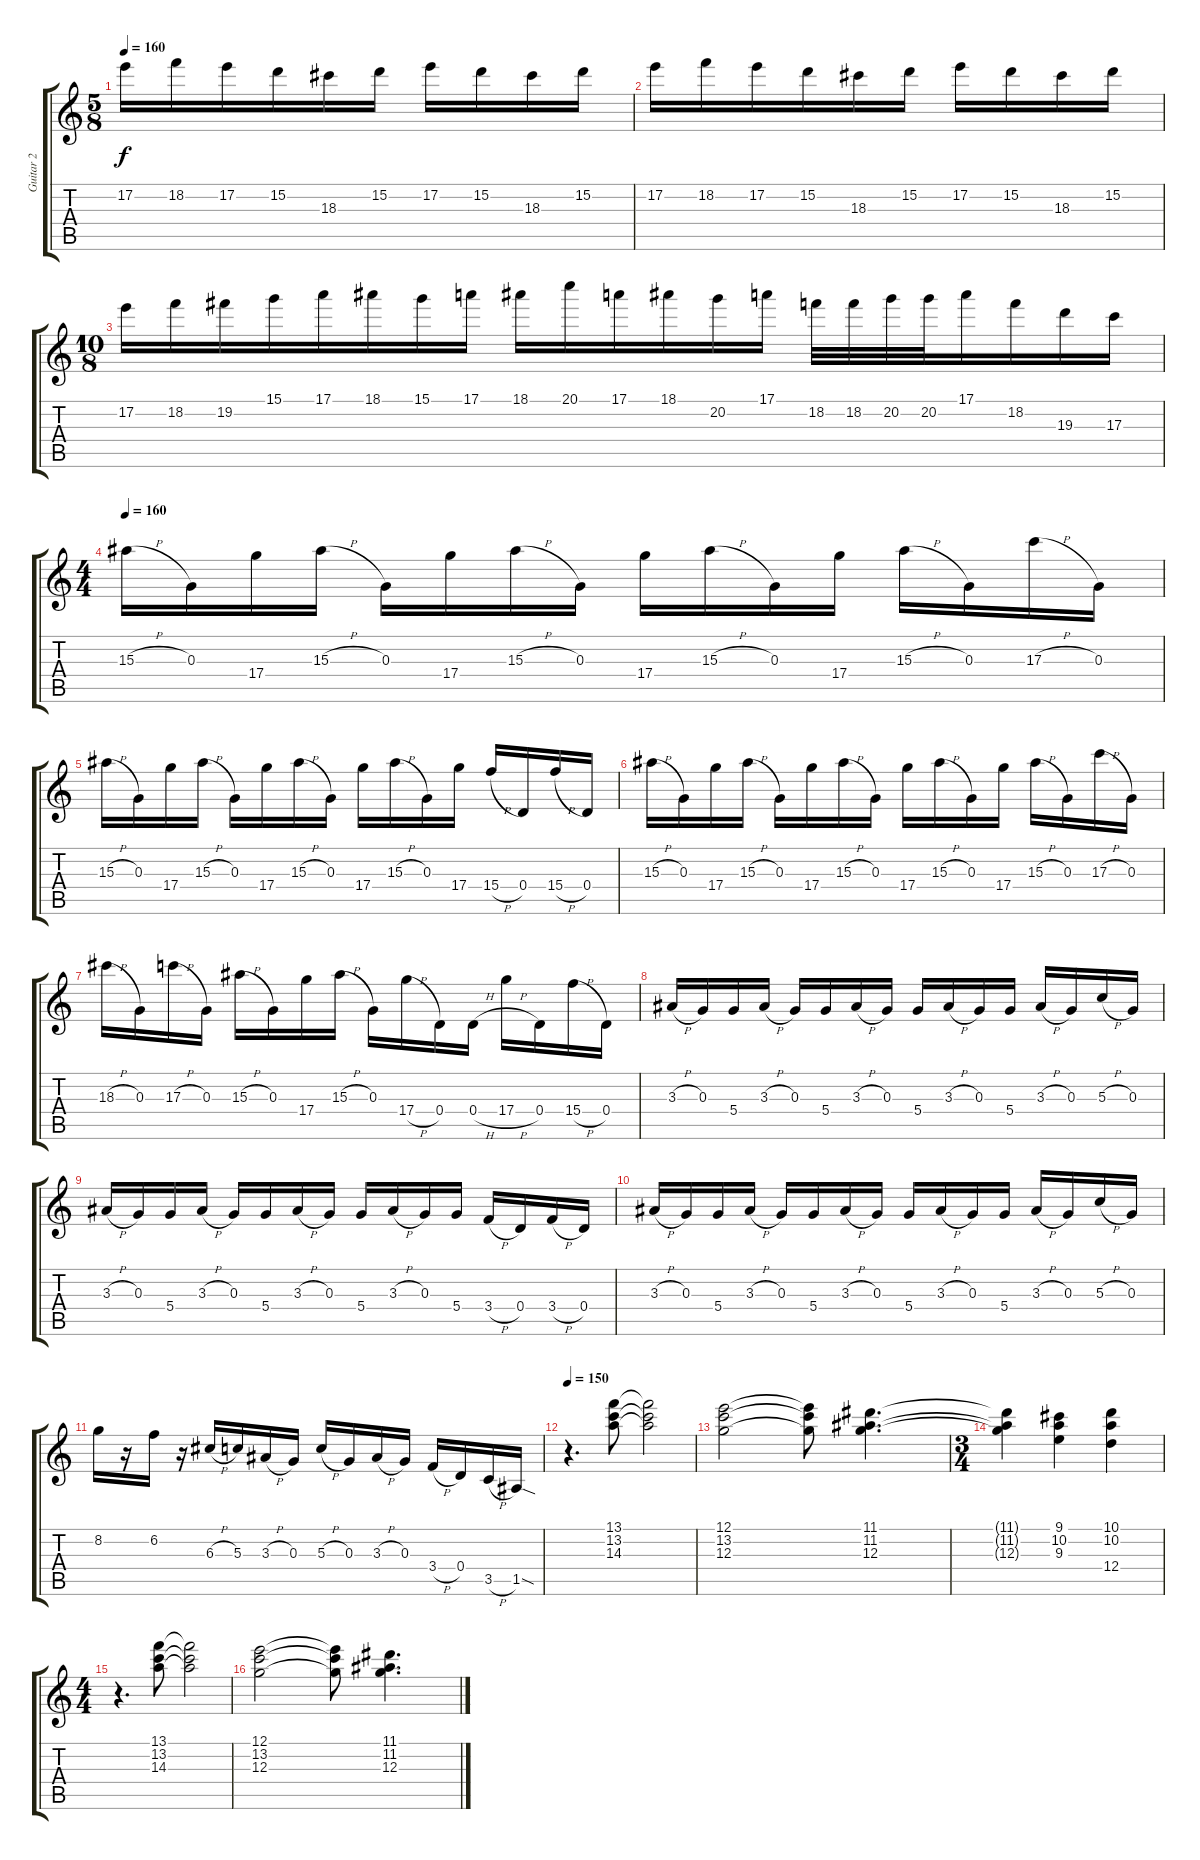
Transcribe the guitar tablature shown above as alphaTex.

\track ("Guitar 2" "Guitar 2") {instrument distortionguitar}
\staff {score tabs}
\tuning (E4 B3 G3 D3 A2 E2) {hide}
\ts (5 8)
\tempo 160
\clef g2
\ks c
17.2.16{dy f} 18.2.16 17.2.16 15.2.16 18.3.16 15.2.16 17.2.16 15.2.16 18.3.16 15.2.16 |
17.2.16 18.2.16 17.2.16 15.2.16 18.3.16 15.2.16 17.2.16 15.2.16 18.3.16 15.2.16 |
\ts (10 8)
17.2.16 18.2.16 19.2.16 15.1.16 17.1.16 18.1.16 15.1.16 17.1.16 18.1.16 20.1.16 17.1.16 18.1.16 20.2.16 17.1.16 18.2.32 18.2.32 20.2.32 20.2.32 17.1.16 18.2.16 19.3.16 17.3.16 |
\ts (4 4)
\tempo 160
15.3{h}.16 0.3.16 17.4.16 15.3{h}.16 0.3.16 17.4.16 15.3{h}.16 0.3.16 17.4.16 15.3{h}.16 0.3.16 17.4.16 15.3{h}.16 0.3.16 17.3{h}.16 0.3.16 |
15.3{h}.16 0.3.16 17.4.16 15.3{h}.16 0.3.16 17.4.16 15.3{h}.16 0.3.16 17.4.16 15.3{h}.16 0.3.16 17.4.16 15.4{h}.16 0.4.16 15.4{h}.16 0.4.16 |
15.3{h}.16 0.3.16 17.4.16 15.3{h}.16 0.3.16 17.4.16 15.3{h}.16 0.3.16 17.4.16 15.3{h}.16 0.3.16 17.4.16 15.3{h}.16 0.3.16 17.3{h}.16 0.3.16 |
18.3{h}.16 0.3.16 17.3{h}.16 0.3.16 15.3{h}.16 0.3.16 17.4.16 15.3{h}.16 0.3.16 17.4{h}.16 0.4.16 0.4{h}.16 17.4{h}.16 0.4.16 15.4{h}.16 0.4.16 |
3.3{h}.16 0.3.16 5.4.16 3.3{h}.16 0.3.16 5.4.16 3.3{h}.16 0.3.16 5.4.16 3.3{h}.16 0.3.16 5.4.16 3.3{h}.16 0.3.16 5.3{h}.16 0.3.16 |
3.3{h}.16 0.3.16 5.4.16 3.3{h}.16 0.3.16 5.4.16 3.3{h}.16 0.3.16 5.4.16 3.3{h}.16 0.3.16 5.4.16 3.4{h}.16 0.4.16 3.4{h}.16 0.4.16 |
3.3{h}.16 0.3.16 5.4.16 3.3{h}.16 0.3.16 5.4.16 3.3{h}.16 0.3.16 5.4.16 3.3{h}.16 0.3.16 5.4.16 3.3{h}.16 0.3.16 5.3{h}.16 0.3.16 |
8.2.16 r.16 6.2.16 r.16 6.3{h}.16 5.3.16 3.3{h}.16 0.3.16 5.3{h}.16 0.3.16 3.3{h}.16 0.3.16 3.4{h}.16 0.4.16 3.5{h}.16 1.5{sod}.16 |
\tempo 150
r.4{d instrument electricguitarclean} (13.1 13.2 14.3).8 (13.1{t} 13.2{t} 14.3{t}).2 |
(12.1 13.2 12.3).2 (12.1{t} 13.2{t} 12.3{t}).8 (11.1 11.2 12.3).4{d} |
\ts (3 4)
(11.1{t} 11.2{t} 12.3{t}).4 (9.1 10.2 9.3).4 (10.1 10.2 12.4).4 |
\ts (4 4)
r.4{d} (13.1 13.2 14.3).8 (13.1{t} 13.2{t} 14.3{t}).2 |
(12.1 13.2 12.3).2 (12.1{t} 13.2{t} 12.3{t}).8 (11.1 11.2 12.3).4{d}
